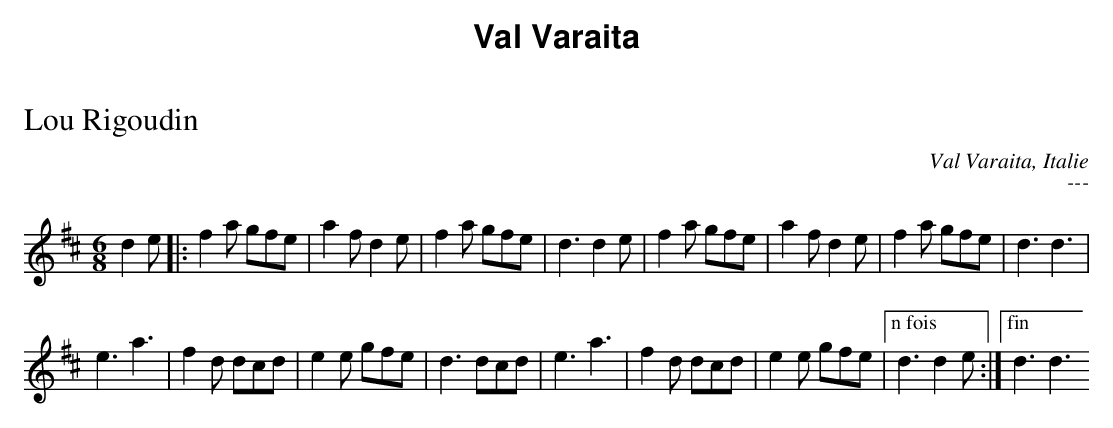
X:1
T:Lou Rigoudin
O:Val Varaita, Italie
M:6/8
L:1/8
K:D
d2e |:f2a gfe|a2f d2e|f2a gfe|d3 d2e|f2a gfe|a2f d2e|f2a gfe|d3 d3|
e3 a3|f2d dcd|e2e gfe|d3 dcd|e3 a3|f2d dcd|e2e gfe|["n fois" d3 d2e :|["fin" d3 d3
